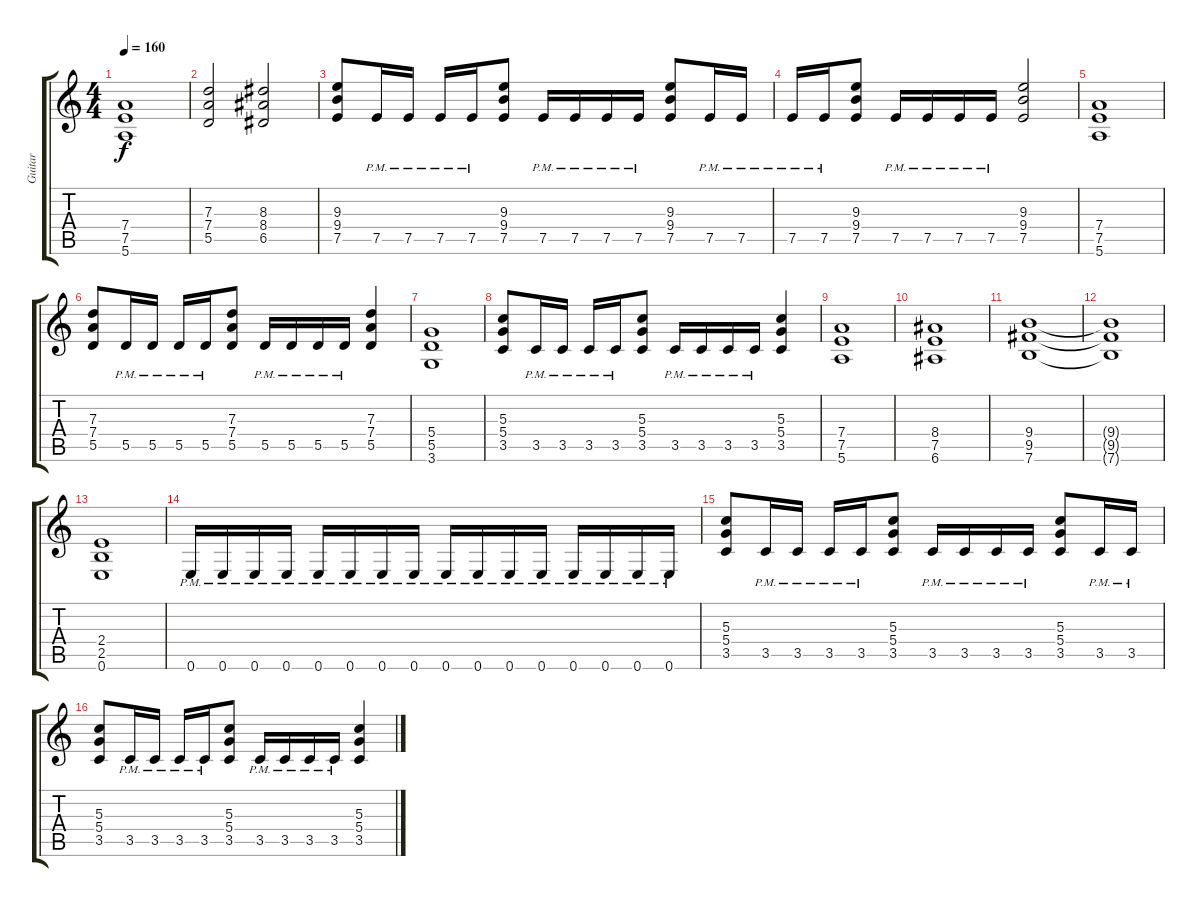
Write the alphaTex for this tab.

\track ("Guitar" "Guitar") {instrument overdrivenguitar}
\staff {score tabs}
\tuning (E4 B3 G3 D3 A2 E2) {hide}
\ts (4 4)
\tempo 160
\clef g2
\ks c
(7.4 7.5 5.6).1{dy f} |
(7.3 7.4 5.5).2 (8.3 8.4 6.5).2 |
(9.3 9.4 7.5).8 7.5{pm}.16 7.5{pm}.16 7.5{pm}.16 7.5{pm}.16 (9.3 9.4 7.5).8 7.5{pm}.16 7.5{pm}.16 7.5{pm}.16 7.5{pm}.16 (9.3 9.4 7.5).8 7.5{pm}.16 7.5{pm}.16 |
7.5{pm}.16 7.5{pm}.16 (9.3 9.4 7.5).8 7.5{pm}.16 7.5{pm}.16 7.5{pm}.16 7.5{pm}.16 (9.3 9.4 7.5).2 |
(7.4 7.5 5.6).1 |
(7.3 7.4 5.5).8 5.5{pm}.16 5.5{pm}.16 5.5{pm}.16 5.5{pm}.16 (7.3 7.4 5.5).8 5.5{pm}.16 5.5{pm}.16 5.5{pm}.16 5.5{pm}.16 (7.3 7.4 5.5).4 |
(5.4 5.5 3.6).1 |
(5.3 5.4 3.5).8 3.5{pm}.16 3.5{pm}.16 3.5{pm}.16 3.5{pm}.16 (5.3 5.4 3.5).8 3.5{pm}.16 3.5{pm}.16 3.5{pm}.16 3.5{pm}.16 (5.3 5.4 3.5).4 |
(7.4 7.5 5.6).1 |
(8.4 7.5 6.6).1 |
(9.4 9.5 7.6).1 |
(9.4{t} 9.5{t} 7.6{t}).1 |
(2.4 2.5 0.6).1 |
0.6{pm}.16 0.6{pm}.16 0.6{pm}.16 0.6{pm}.16 0.6{pm}.16 0.6{pm}.16 0.6{pm}.16 0.6{pm}.16 0.6{pm}.16 0.6{pm}.16 0.6{pm}.16 0.6{pm}.16 0.6{pm}.16 0.6{pm}.16 0.6{pm}.16 0.6{pm}.16 |
(5.3 5.4 3.5).8 3.5{pm}.16 3.5{pm}.16 3.5{pm}.16 3.5{pm}.16 (5.3 5.4 3.5).8 3.5{pm}.16 3.5{pm}.16 3.5{pm}.16 3.5{pm}.16 (5.3 5.4 3.5).8 3.5{pm}.16 3.5{pm}.16 |
(5.3 5.4 3.5).8 3.5{pm}.16 3.5{pm}.16 3.5{pm}.16 3.5{pm}.16 (5.3 5.4 3.5).8 3.5{pm}.16 3.5{pm}.16 3.5{pm}.16 3.5{pm}.16 (5.3 5.4 3.5).4
